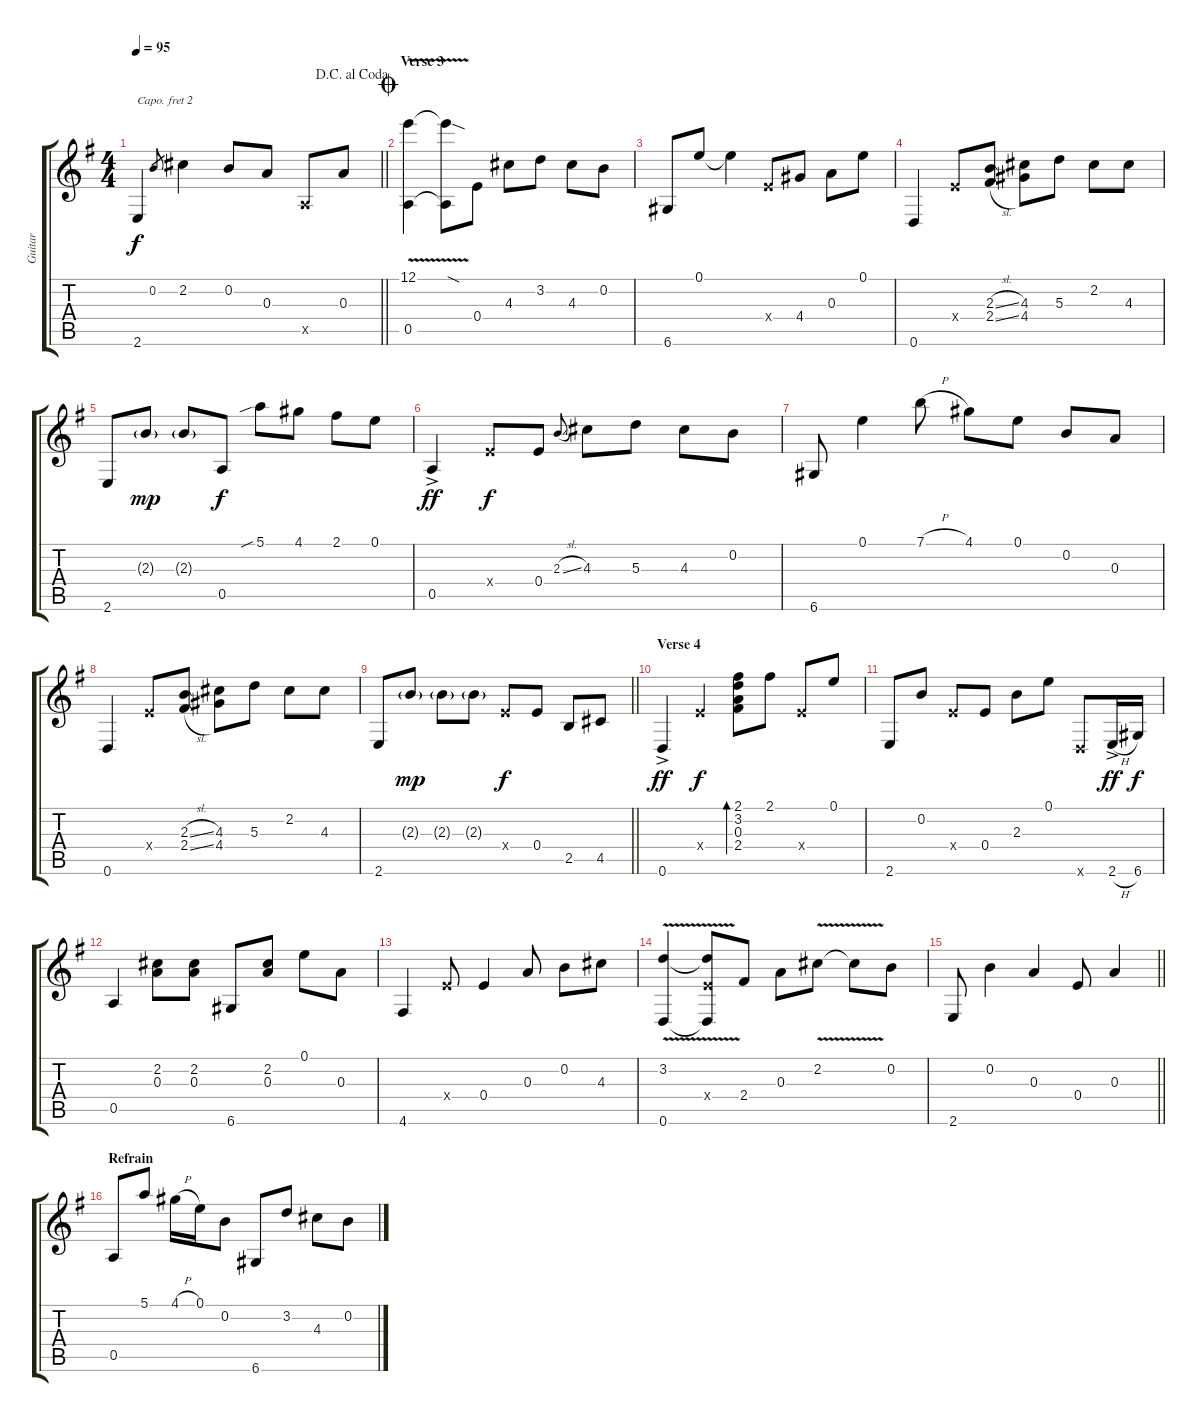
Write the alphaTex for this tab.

\track ("Guitar" "Guitar") {instrument acousticguitarsteel}
\staff {score tabs}
\capo 2
\tuning (D4 A3 G3 D3 G2 C2) {hide}
\ts (4 4)
\jump dacapoalcoda
\tempo 95
\clef g2
\barLineRight lightlight
\ks g
2.6.4{dy f} 0.2.8{gr} 2.2.4 0.2.8 0.3.8 0.5{x}.8 0.3.8 |
\section ("" "Verse 3")
\jump coda
(12.1{v} 0.5).4 (12.1{sod t} 0.5{t}).8 0.4.8 4.3.8 3.2.8 4.3.8 0.2.8 |
6.6.8 0.1.8 0.1{t}.4 0.4{x}.8 4.4.8 0.3.8 0.1.8 |
0.6.4 0.4{x}.8 (2.3{sl} 2.4{sl}).8 (4.3 4.4).8 5.3.8 2.2.8 4.3.8 |
2.6.8 2.3{g}.8{dy mp} 2.3{g}.8 0.5.8{dy f} 5.1{sib}.8 4.1.8 2.1.8 0.1.8 |
0.5{ac}.4{dy ff} 0.4{x}.8{dy f} 0.4.8 2.3{sl}.8{gr onbeat} 4.3.8 5.3.8 4.3.8 0.2.8 |
6.6.8 0.1.4 7.1{h}.8 4.1.8 0.1.8 0.2.8 0.3.8 |
0.6.4 0.4{x}.8 (2.3{sl} 2.4{sl}).8 (4.3 4.4).8 5.3.8 2.2.8 4.3.8 |
\barLineRight lightlight
2.6.8 2.3{g}.8{dy mp} 2.3{g}.8 2.3{g}.8 0.4{x}.8{dy f} 0.4.8 2.5.8 4.5.8 |
\section ("" "Verse 4")
0.6{ac}.4{dy ff} 0.4{x}.4{dy f} (2.1 3.2 0.3 2.4).8{bd 480} 2.1.8 0.4{x}.8 0.1.8 |
2.6.8 0.2.8 0.4{x}.8 0.4.8 2.3.8 0.1.8 0.6{x}.8 2.6{h ac}.16{dy ff} 6.6.16{dy f} |
0.5.4 (2.2 0.3).8 (2.2 0.3).8 6.6.8 (2.2 0.3).8 0.1.8 0.3.8 |
4.6.4 0.4{x}.8 0.4.4 0.3.8 0.2.8 4.3.8 |
(3.2{v} 0.6).4 (3.2{t} 0.4{x} 0.6{t}).8 2.4.8 0.3.8 2.2{v}.8 2.2{t}.8 0.2.8 |
\barLineRight lightlight
2.6.8 0.2.4 0.3.4 0.4.8 0.3.4 |
\section ("" "Refrain")
0.5.8 5.1.8 4.1{h}.16 0.1.16 0.2.8 6.6.8 3.2.8 4.3.8 0.2.8
